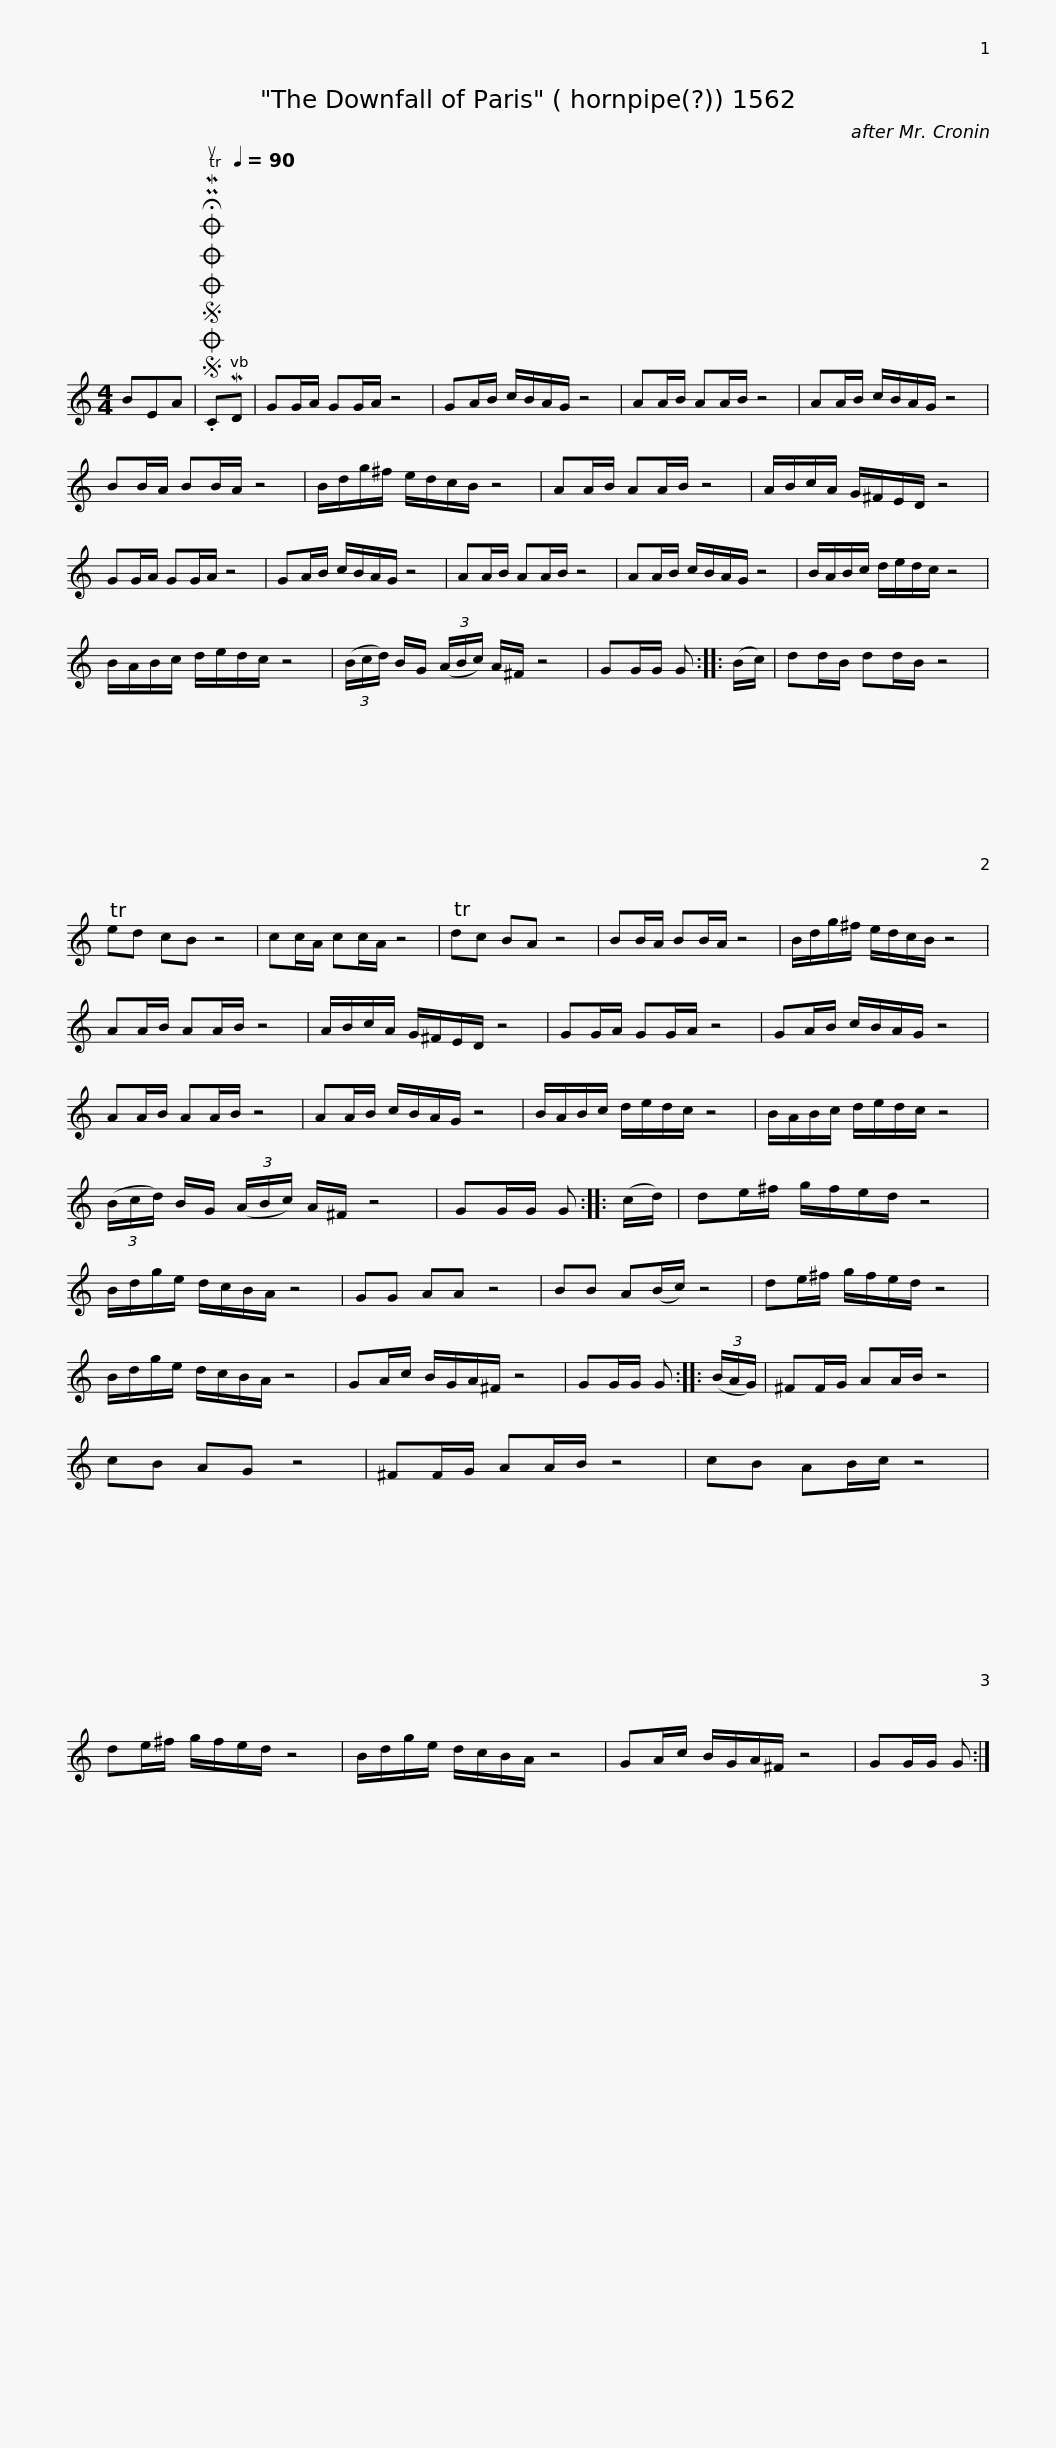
X:1
L:1/8
M:4/4
I:linebreak $
K:C
V:1 treble
V:1
 BEA |SOSOOO .!fermata!PMTuC[Q:1/4=90]MD | GG/A/ GG/A/ z4 | GA/B/ c/B/A/G/ z4 | AA/B/ AA/B/ z4 | %5
 AA/B/ c/B/A/G/ z4 | BB/A/ BB/A/ z4 |$ B/d/g/^f/ e/d/c/B/ z4 | AA/B/ AA/B/ z4 | A/B/c/A/ G/^F/E/D/ z4 | %10
 GG/A/ GG/A/ z4 | GA/B/ c/B/A/G/ z4 |$ AA/B/ AA/B/ z4 | AA/B/ c/B/A/G/ z4 | B/A/B/c/ d/e/d/c/ z4 | %15
 B/A/B/c/ d/e/d/c/ z4 | (3(B/c/d/) B/G/ (3(A/B/c/) A/^F/ z4 |$ GG/G/ G :: (B/c/) | dd/B/ dd/B/ z4 | %20
 Ted cB z4 | cc/A/ cc/A/ z4 | Tdc BA z4 | BB/A/ BB/A/ z4 |$ B/d/g/^f/ e/d/c/B/ z4 | %25
 AA/B/ AA/B/ z4 | A/B/c/A/ G/^F/E/D/ z4 | GG/A/ GG/A/ z4 | GA/B/ c/B/A/G/ z4 |$ AA/B/ AA/B/ z4 | %30
 AA/B/ c/B/A/G/ z4 | B/A/B/c/ d/e/d/c/ z4 | B/A/B/c/ d/e/d/c/ z4 | (3(B/c/d/) B/G/ (3(A/B/c/) A/^F/ z4 |$ GG/G/ G :: %35
 (c/d/) | de/^f/ g/f/e/d/ z4 | B/d/g/e/ d/c/B/A/ z4 | GG AA z4 | BB A(B/c/) z4 | %40
 de/^f/ g/f/e/d/ z4 |$ B/d/g/e/ d/c/B/A/ z4 | GA/c/ B/G/A/^F/ z4 | GG/G/ G :: (3(B/A/G/) | %45
 ^FF/G/ AA/B/ z4 | cB AG z4 | ^FF/G/ AA/B/ z4 |$ cB AB/c/ z4 | de/^f/ g/f/e/d/ z4 | %50
 B/d/g/e/ d/c/B/A/ z4 | GA/c/ B/G/A/^F/ z4 | GG/G/ G :| %53
